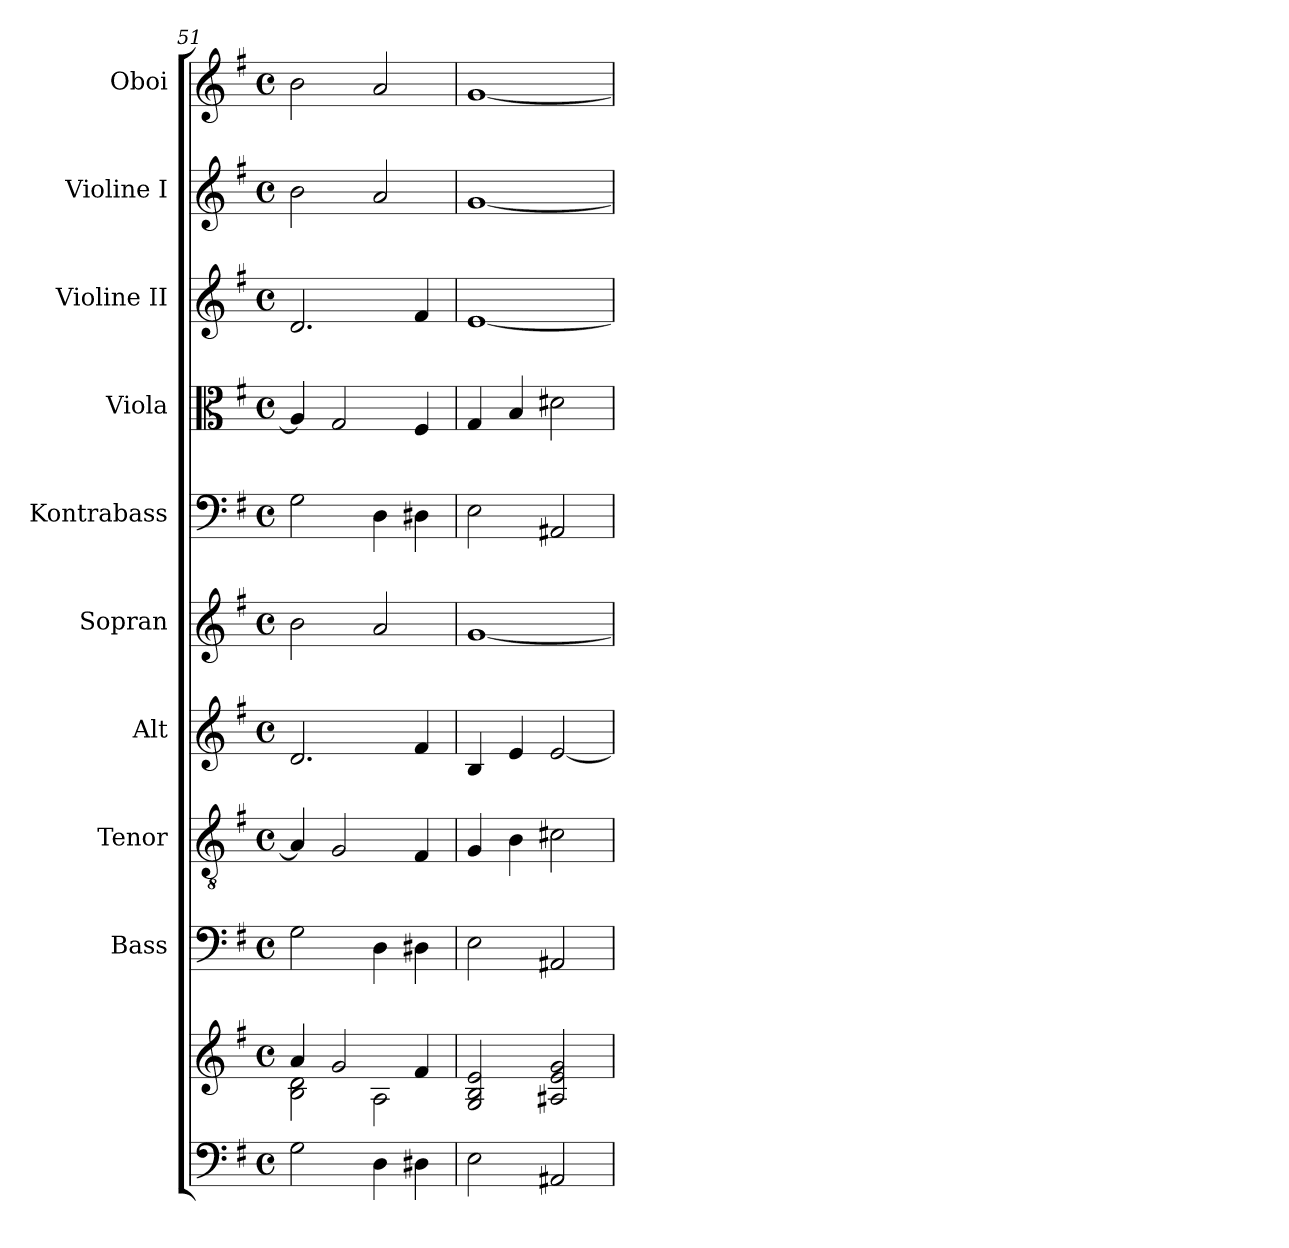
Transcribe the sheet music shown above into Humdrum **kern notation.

**kern	**kern	**kern	**kern	**kern	**kern	**kern	**kern	**kern	**kern	**kern
*part10	*part10	*part9	*part8	*part7	*part6	*part5	*part4	*part3	*part2	*part1
*staff11	*staff10	*staff9	*staff8	*staff7	*staff6	*staff5	*staff4	*staff3	*staff2	*staff1
*	*	*I"Bass	*I"Tenor	*I"Alt	*I"Sopran	*I"Kontrabass	*I"Viola	*I"Violine II	*I"Violine I	*I"Oboi
*	*	*I'B.	*I'T.	*I'A.	*I'S.	*I'Kb.	*I'Vla.	*I'Vl. II	*I'Vl. I	*I'Ob.
!!LO:PB:g=z
*clefF4	*clefG2	*clefF4	*clefGv2	*clefG2	*clefG2	*clefF4	*clefC3	*clefG2	*clefG2	*clefG2
*	*	*	*	*	*	*ITrd7c12	*	*	*	*
*k[f#]	*k[f#]	*k[f#]	*k[f#]	*k[f#]	*k[f#]	*k[f#]	*k[f#]	*k[f#]	*k[f#]	*k[f#]
*G:	*G:	*G:	*G:	*G:	*G:	*G:	*G:	*G:	*G:	*G:
*M4/4	*M4/4	*M4/4	*M4/4	*M4/4	*M4/4	*M4/4	*M4/4	*M4/4	*M4/4	*M4/4
*met(c)	*met(c)	*met(c)	*met(c)	*met(c)	*met(c)	*met(c)	*met(c)	*met(c)	*met(c)	*met(c)
=51	=51	=51	=51	=51	=51	=51	=51	=51	=51	=51
*	*^	*	*	*	*	*	*	*	*	*
2G\	4a/	2B\ 2d\	2G\	4A/]	2.d/	2b\	2GG\	4A/]	2.d/	2b\	2b\
.	2g/	.	.	2G/	.	.	.	2G/	.	.	.
4D\	.	2A\	4D\	.	.	2a/	4DD\	.	.	2a/	2a/
4D#X\	4f#/	.	4D#X\	4F#/	4f#/	.	4DD#X\	4F#/	4f#/	.	.
*	*v	*v	*	*	*	*	*	*	*	*	*
=52	=52	=52	=52	=52	=52	=52	=52	=52	=52	=52
2E\	2G/ 2B/ 2e/	2E\	4G/	4B/	[1g	2EE\	4G/	[1e	[1g	[1g
.	.	.	4B\	4e/	.	.	4B/	.	.	.
2AA#X/	2A#X/ 2e/ 2g/	2AA#X/	2c#X\	[2e/	.	2AAA#X/	2d#X\	.	.	.
=	=	=	=	=	=	=	=	=	=	=
*-	*-	*-	*-	*-	*-	*-	*-	*-	*-	*-
